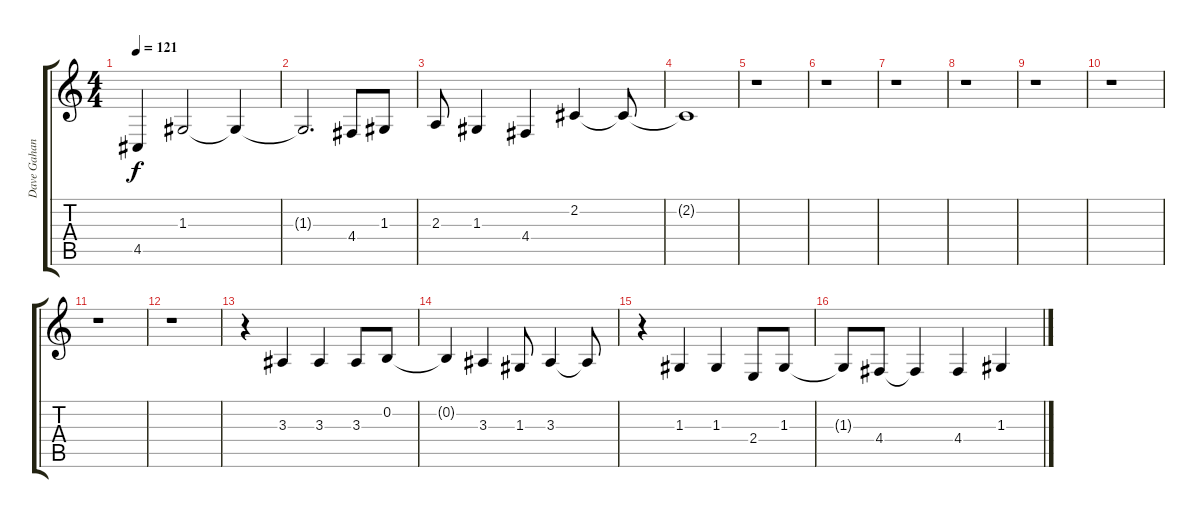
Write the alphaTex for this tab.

\track ("Dave Gahan - Vocals" "Dave Gahan") {instrument baritonesax}
\staff {score tabs}
\tuning (E4 B3 G3 D3 A2 E2) {hide}
\ts (4 4)
\tempo 121
\clef g2
\ks c
4.5.4{dy f} 1.3.2 1.3{t}.4 |
1.3{t}.2{d} 4.4.8 1.3.8 |
2.3.8 1.3.4 4.4.4 2.2.4 2.2{t}.8 |
2.2{t}.1 |
r.1 |
r.1 |
r.1 |
r.1 |
r.1 |
r.1 |
r.1 |
r.1 |
r.4 3.3.4 3.3.4 3.3.8 0.2.8 |
0.2{t}.4 3.3.4 1.3.8 3.3.4 3.3{t}.8 |
r.4 1.3.4 1.3.4 2.4.8 1.3.8 |
1.3{t}.8 4.4.8 4.4{t}.4 4.4.4 1.3.4
